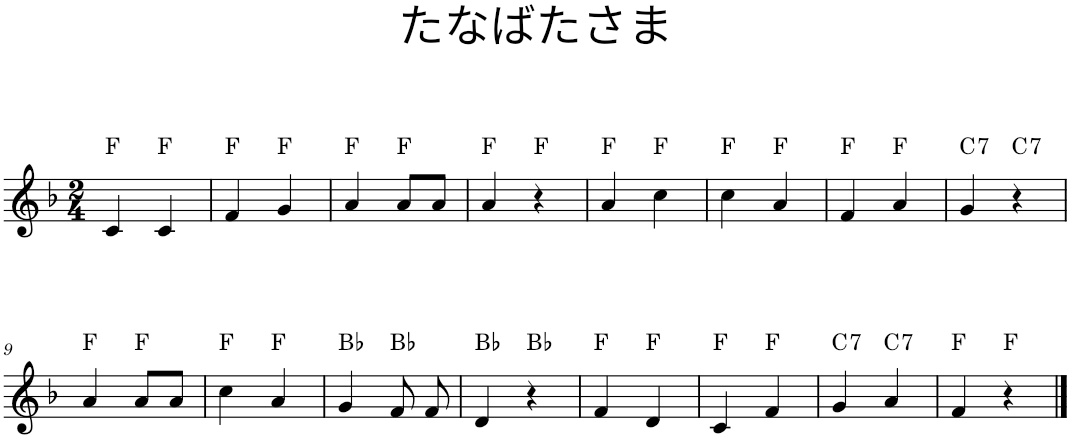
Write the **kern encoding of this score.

**kern	**harte
*part1	*part1
*staff1	*
*I"Piano	*
*I'Pno.	*
*clefG2	*
*k[b-]	*
*M2/4	*
=1	=1
4c/	F:maj
4c/	F:maj
=2	=2
4f/	F:maj
4g/	F:maj
=3	=3
4a/	F:maj
8a/L	F:maj
8a/J	.
=4	=4
4a/	F:maj
4r	F:maj
=5	=5
4a/	F:maj
4cc\	F:maj
=6	=6
4cc\	F:maj
4a/	F:maj
=7	=7
4f/	F:maj
4a/	F:maj
=8	=8
!	!LO:H:kt=7
4g/	C:7
!	!LO:H:kt=7
4r	C:7
!!LO:LB:g=z
=9	=9
4a/	F:maj
8a/L	F:maj
8a/J	.
=10	=10
4cc\	F:maj
4a/	F:maj
=11	=11
4g/	Bb:maj
8f/	Bb:maj
8f/	.
=12	=12
4d/	Bb:maj
4r	Bb:maj
=13	=13
4f/	F:maj
4d/	F:maj
=14	=14
4c/	F:maj
4f/	F:maj
=15	=15
!	!LO:H:kt=7
4g/	C:7
!	!LO:H:kt=7
4a/	C:7
=16	=16
4f/	F:maj
4r	F:maj
==	==
*-	*-
